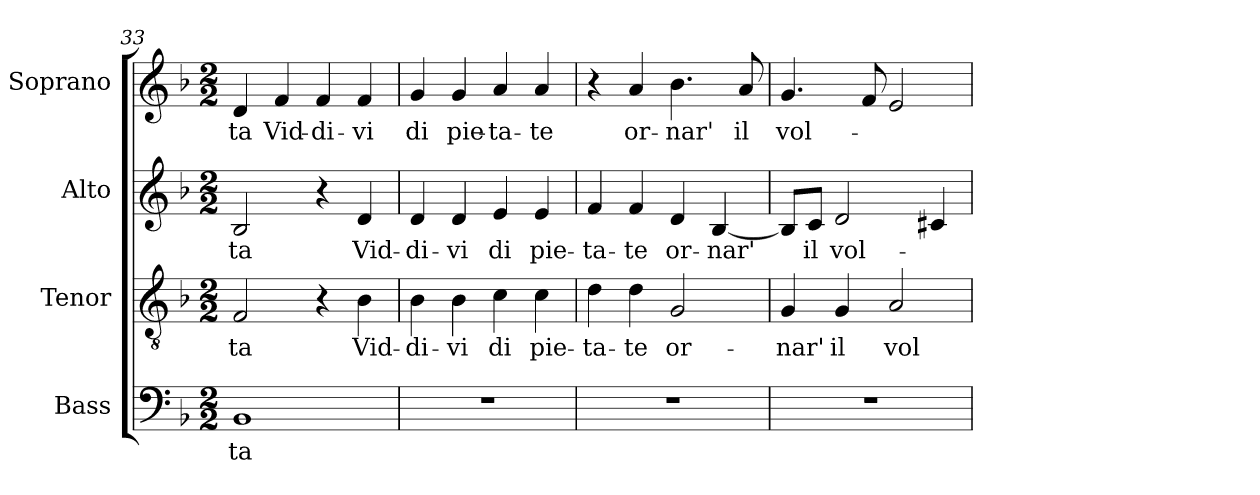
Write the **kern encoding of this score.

**kern	**text	**kern	**text	**kern	**text	**kern	**text
*part4	*part4	*part3	*part3	*part2	*part2	*part1	*part1
*staff4	*staff4	*staff3	*staff3	*staff2	*staff2	*staff1	*staff1
*I"Bass	*	*I"Tenor	*	*I"Alto	*	*I"Soprano	*
*I'Bass	*	*I'Tenor	*	*I'Alto	*	*I'Soprano	*
*clefF4	*	*clefGv2	*	*clefG2	*	*clefG2	*
*k[b-]	*	*k[b-]	*	*k[b-]	*	*k[b-]	*
*F:	*	*F:	*	*F:	*	*F:	*
*M2/2	*	*M2/2	*	*M2/2	*	*M2/2	*
=33	=33	=33	=33	=33	=33	=33	=33
!	!LO:LY:b:color=#000000	!	!	!	!	!	!
!	!	!	!LO:LY:b:color=#000000	!	!	!	!
!	!	!	!	!	!LO:LY:b:color=#000000	!	!
!	!	!	!	!	!	!	!LO:LY:b:color=#000000
1BB-i	-ta	2Fi/	-ta	2B-i/	-ta	4di/	-ta
!	!	!	!	!	!	!	!LO:LY:b:color=#000000
.	.	.	.	.	.	4fi/	Vid-
!	!	!	!	!	!	!	!LO:LY:b:color=#000000
.	.	4r	.	4r	.	4fi/	-di-
!	!	!	!LO:LY:b:color=#000000	!	!	!	!
!	!	!	!	!	!LO:LY:b:color=#000000	!	!
!	!	!	!	!	!	!	!LO:LY:b:color=#000000
.	.	4B-i\	Vid-	4di/	Vid-	4fi/	-vi
=34	=34	=34	=34	=34	=34	=34	=34
!	!	!	!LO:LY:b:color=#000000	!	!	!	!
!	!	!	!	!	!LO:LY:b:color=#000000	!	!
!	!	!	!	!	!	!	!LO:LY:b:color=#000000
1r	.	4B-i\	-di-	4di/	-di-	4gi/	di
!	!	!	!LO:LY:b:color=#000000	!	!	!	!
!	!	!	!	!	!LO:LY:b:color=#000000	!	!
!	!	!	!	!	!	!	!LO:LY:b:color=#000000
.	.	4B-i\	-vi	4di/	-vi	4gi/	pie-
!	!	!	!LO:LY:b:color=#000000	!	!	!	!
!	!	!	!	!	!LO:LY:b:color=#000000	!	!
!	!	!	!	!	!	!	!LO:LY:b:color=#000000
.	.	4ci\	di	4ei/	di	4ai/	-ta-
!	!	!	!LO:LY:b:color=#000000	!	!	!	!
!	!	!	!	!	!LO:LY:b:color=#000000	!	!
!	!	!	!	!	!	!	!LO:LY:b:color=#000000
.	.	4ci\	pie-	4ei/	pie-	4ai/	-te
=35	=35	=35	=35	=35	=35	=35	=35
!	!	!	!LO:LY:b:color=#000000	!	!	!	!
!	!	!	!	!	!LO:LY:b:color=#000000	!	!
1r	.	4di\	-ta-	4fi/	-ta-	4r	.
!	!	!	!LO:LY:b:color=#000000	!	!	!	!
!	!	!	!	!	!LO:LY:b:color=#000000	!	!
!	!	!	!	!	!	!	!LO:LY:b:color=#000000
.	.	4di\	-te	4fi/	-te	4ai/	or-
!	!	!	!LO:LY:b:color=#000000	!	!	!	!
!	!	!	!	!	!LO:LY:b:color=#000000	!	!
!	!	!	!	!	!	!	!LO:LY:b:color=#000000
.	.	2Gi/	or-	4di/	or-	4.b-i\	-nar'
!	!	!	!	!	!LO:LY:b:color=#000000	!	!
.	.	.	.	[4B-i/	-nar'	.	.
!	!	!	!	!	!	!	!LO:LY:b:color=#000000
.	.	.	.	.	.	8ai/	il
=36	=36	=36	=36	=36	=36	=36	=36
!	!	!	!LO:LY:b:color=#000000	!	!	!	!
!	!	!	!	!	!	!	!LO:LY:b:color=#000000
1r	.	4Gi/	-nar'	8B-i/L]	.	4.gi/	vol-
!	!	!	!	!	!LO:LY:b:color=#000000	!	!
.	.	.	.	8ci/J	il	.	.
!	!	!	!LO:LY:b:color=#000000	!	!	!	!
!	!	!	!	!	!LO:LY:b:color=#000000	!	!
.	.	4Gi/	il	2di/	vol-	.	.
.	.	.	.	.	.	8fi/	.
!	!	!	!LO:LY:b:color=#000000	!	!	!	!
.	.	2Ai/	vol-	.	.	2ei/	.
.	.	.	.	4c#Xi/	.	.	.
=	=	=	=	=	=	=	=
*-	*-	*-	*-	*-	*-	*-	*-
